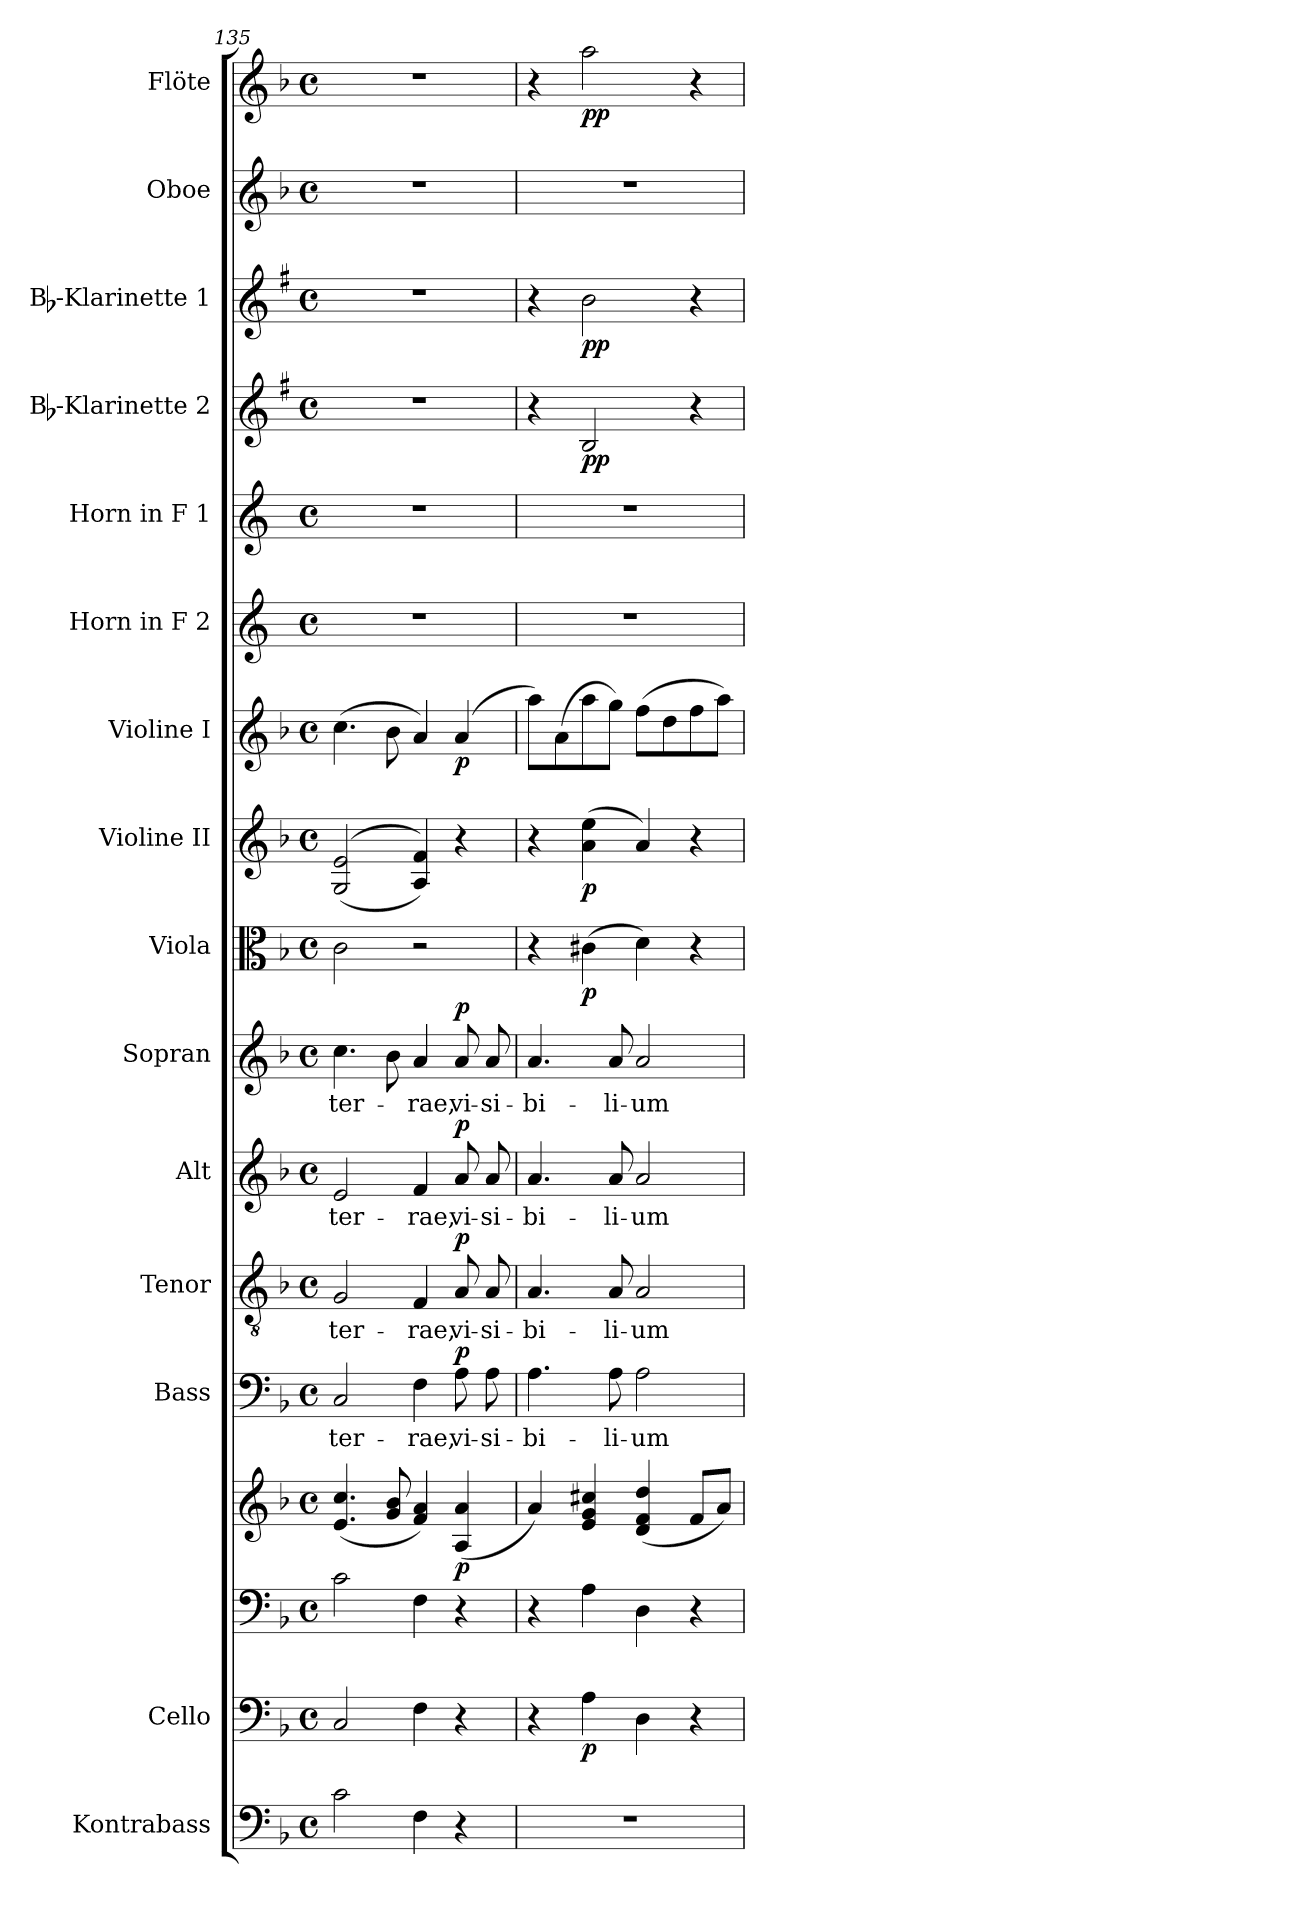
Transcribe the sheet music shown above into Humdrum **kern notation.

**kern	**kern	**dynam	**kern	**kern	**dynam	**kern	**text	**dynam	**kern	**text	**dynam	**kern	**text	**dynam	**kern	**text	**dynam	**kern	**dynam	**kern	**dynam	**kern	**dynam	**kern	**kern	**kern	**dynam	**kern	**dynam	**kern	**kern	**dynam
*part16	*part15	*part15	*part14	*part14	*part14	*part13	*part13	*part13	*part12	*part12	*part12	*part11	*part11	*part11	*part10	*part10	*part10	*part9	*part9	*part8	*part8	*part7	*part7	*part6	*part5	*part4	*part4	*part3	*part3	*part2	*part1	*part1
*staff17	*staff16	*staff16	*staff15	*staff14	*staff14/15	*staff13	*staff13	*staff13	*staff12	*staff12	*staff12	*staff11	*staff11	*staff11	*staff10	*staff10	*staff10	*staff9	*staff9	*staff8	*staff8	*staff7	*staff7	*staff6	*staff5	*staff4	*staff4	*staff3	*staff3	*staff2	*staff1	*staff1
*I"Kontrabass	*I"Cello	*	*	*	*	*I"Bass	*	*	*I"Tenor	*	*	*I"Alt	*	*	*I"Sopran	*	*	*I"Viola	*	*I"Violine II	*	*I"Violine I	*	*I"Horn in F 2	*I"Horn in F 1	*I"Bb-Klarinette 2	*	*I"Bb-Klarinette 1	*	*I"Oboe	*I"Flöte	*
*I'Kb.	*	*	*	*	*	*I'B.	*	*	*I'T.	*	*	*I'A.	*	*	*I'S.	*	*	*I'Vla.	*	*I'Vl. II	*	*I'Vl. I	*	*	*	*I'Bb Kl. 2	*	*I'Bb Kl. 1	*	*I'Ob.	*I'Fl.	*
*clefF4	*clefF4	*	*clefF4	*clefG2	*	*clefF4	*	*	*clefGv2	*	*	*clefG2	*	*	*clefG2	*	*	*clefC3	*	*clefG2	*	*clefG2	*	*clefG2	*clefG2	*clefG2	*	*clefG2	*	*clefG2	*clefG2	*
*ITrd7c12	*	*	*	*	*	*	*	*	*	*	*	*	*	*	*	*	*	*	*	*	*	*	*	*ITrd4c7	*ITrd4c7	*ITrd1c2	*	*ITrd1c2	*	*	*	*
*k[b-]	*k[b-]	*	*k[b-]	*k[b-]	*	*k[b-]	*	*	*k[b-]	*	*	*k[b-]	*	*	*k[b-]	*	*	*k[b-]	*	*k[b-]	*	*k[b-]	*	*k[b-]	*k[b-]	*k[b-]	*	*k[b-]	*	*k[b-]	*k[b-]	*
*F:	*F:	*	*F:	*F:	*	*F:	*	*	*F:	*	*	*F:	*	*	*F:	*	*	*F:	*	*F:	*	*F:	*	*F:	*F:	*F:	*	*F:	*	*F:	*F:	*
*M4/4	*M4/4	*	*M4/4	*M4/4	*	*M4/4	*	*	*M4/4	*	*	*M4/4	*	*	*M4/4	*	*	*M4/4	*	*M4/4	*	*M4/4	*	*M4/4	*M4/4	*M4/4	*	*M4/4	*	*M4/4	*M4/4	*
*met(c)	*met(c)	*	*met(c)	*met(c)	*	*met(c)	*	*	*met(c)	*	*	*met(c)	*	*	*met(c)	*	*	*met(c)	*	*met(c)	*	*met(c)	*	*met(c)	*met(c)	*met(c)	*	*met(c)	*	*met(c)	*met(c)	*
=135	=135	=135	=135	=135	=135	=135	=135	=135	=135	=135	=135	=135	=135	=135	=135	=135	=135	=135	=135	=135	=135	=135	=135	=135	=135	=135	=135	=135	=135	=135	=135	=135
!	!	!	!	!	!	!	!LO:LY:b	!	!	!LO:LY:b	!	!	!LO:LY:b	!	!	!LO:LY:b	!	!	!	!	!	!	!	!	!	!	!	!	!	!	!	!
2C\	2C/	.	2c\	(<4.e/ 4.cc/	.	2C/	ter-	.	2G/	ter-	.	2e/	ter-	.	4.cc\	ter-	.	2c\	.	((<2G/ 2e/	.	(>4.cc\	.	1r	1r	1r	.	1r	.	1r	1r	.
.	.	.	.	8g/ 8b-/	.	.	.	.	.	.	.	.	.	.	8b-\	.	.	.	.	.	.	8b-\	.	.	.	.	.	.	.	.	.	.
!	!	!	!	!	!	!	!LO:LY:b	!	!	!LO:LY:b	!	!	!LO:LY:b	!	!	!LO:LY:b	!	!	!	!	!	!	!	!	!	!	!	!	!	!	!	!
4FF\	4F\	.	4F\	4f/ 4a/)	.	4F\	-rae,	.	4F/	-rae,	.	4f/	-rae,	.	4a/	-rae,	.	2r	.	4A/ 4f/))	.	4a/)	.	.	.	.	.	.	.	.	.	.
!	!	!	!	!	!LO:DY:b	!	!LO:LY:b	!LO:DY:a	!	!LO:LY:b	!LO:DY:a	!	!LO:LY:b	!LO:DY:a	!	!LO:LY:b	!LO:DY:a	!	!	!	!	!	!LO:DY:b	!	!	!	!	!	!	!	!	!
4r	4r	.	4r	(<4A/ 4a/	p	8A\	vi-	p	8A/	vi-	p	8a/	vi-	p	8a/	vi-	p	.	.	4r	.	(4a/	p	.	.	.	.	.	.	.	.	.
!	!	!	!	!	!	!	!LO:LY:b	!	!	!LO:LY:b	!	!	!LO:LY:b	!	!	!LO:LY:b	!	!	!	!	!	!	!	!	!	!	!	!	!	!	!	!
.	.	.	.	.	.	8A\	-si-	.	8A/	-si-	.	8a/	-si-	.	8a/	-si-	.	.	.	.	.	.	.	.	.	.	.	.	.	.	.	.
=136	=136	=136	=136	=136	=136	=136	=136	=136	=136	=136	=136	=136	=136	=136	=136	=136	=136	=136	=136	=136	=136	=136	=136	=136	=136	=136	=136	=136	=136	=136	=136	=136
!	!	!	!	!	!	!	!LO:LY:b	!	!	!LO:LY:b	!	!	!LO:LY:b	!	!	!LO:LY:b	!	!	!	!	!	!	!	!	!	!	!	!	!	!	!	!
1r	4r	.	4r	4a/)	.	4.A\	-bi-	.	4.A/	-bi-	.	4.a/	-bi-	.	4.a/	-bi-	.	4r	.	4r	.	8aa\L)	.	1r	1r	4r	.	4r	.	1r	4r	.
.	.	.	.	.	.	.	.	.	.	.	.	.	.	.	.	.	.	.	.	.	.	(>8a\	.	.	.	.	.	.	.	.	.	.
!	!	!LO:DY:b	!	!	!	!	!	!	!	!	!	!	!	!	!	!	!	!	!LO:DY:b	!	!LO:DY:b	!	!	!	!	!	!LO:DY:b	!	!LO:DY:b	!	!	!LO:DY:b
.	4A\	p	4A\	4e/ 4g/ 4cc#X/	.	.	.	.	.	.	.	.	.	.	.	.	.	(>4c#X\	p	(>4a\ 4ee\	p	8aa\	.	.	.	2A/	pp	2a\	pp	.	2aa\	pp
!	!	!	!	!	!	!	!LO:LY:b	!	!	!LO:LY:b	!	!	!LO:LY:b	!	!	!LO:LY:b	!	!	!	!	!	!	!	!	!	!	!	!	!	!	!	!
.	.	.	.	.	.	8A\	-li-	.	8A/	-li-	.	8a/	-li-	.	8a/	-li-	.	.	.	.	.	8gg\J)	.	.	.	.	.	.	.	.	.	.
!	!	!	!	!	!	!	!LO:LY:b	!	!	!LO:LY:b	!	!	!LO:LY:b	!	!	!LO:LY:b	!	!	!	!	!	!	!	!	!	!	!	!	!	!	!	!
.	4D\	.	4D\	(<4d/ 4f/ 4dd/	.	2A\	-um	.	2A/	-um	.	2a/	-um	.	2a/	-um	.	4d\)	.	4a/)	.	(>8ff\L	.	.	.	.	.	.	.	.	.	.
.	.	.	.	.	.	.	.	.	.	.	.	.	.	.	.	.	.	.	.	.	.	8dd\	.	.	.	.	.	.	.	.	.	.
.	4r	.	4r	8f/L	.	.	.	.	.	.	.	.	.	.	.	.	.	4r	.	4r	.	8ff\	.	.	.	4r	.	4r	.	.	4r	.
.	.	.	.	8a/J)	.	.	.	.	.	.	.	.	.	.	.	.	.	.	.	.	.	8aa\J)	.	.	.	.	.	.	.	.	.	.
=	=	=	=	=	=	=	=	=	=	=	=	=	=	=	=	=	=	=	=	=	=	=	=	=	=	=	=	=	=	=	=	=
*-	*-	*-	*-	*-	*-	*-	*-	*-	*-	*-	*-	*-	*-	*-	*-	*-	*-	*-	*-	*-	*-	*-	*-	*-	*-	*-	*-	*-	*-	*-	*-	*-
